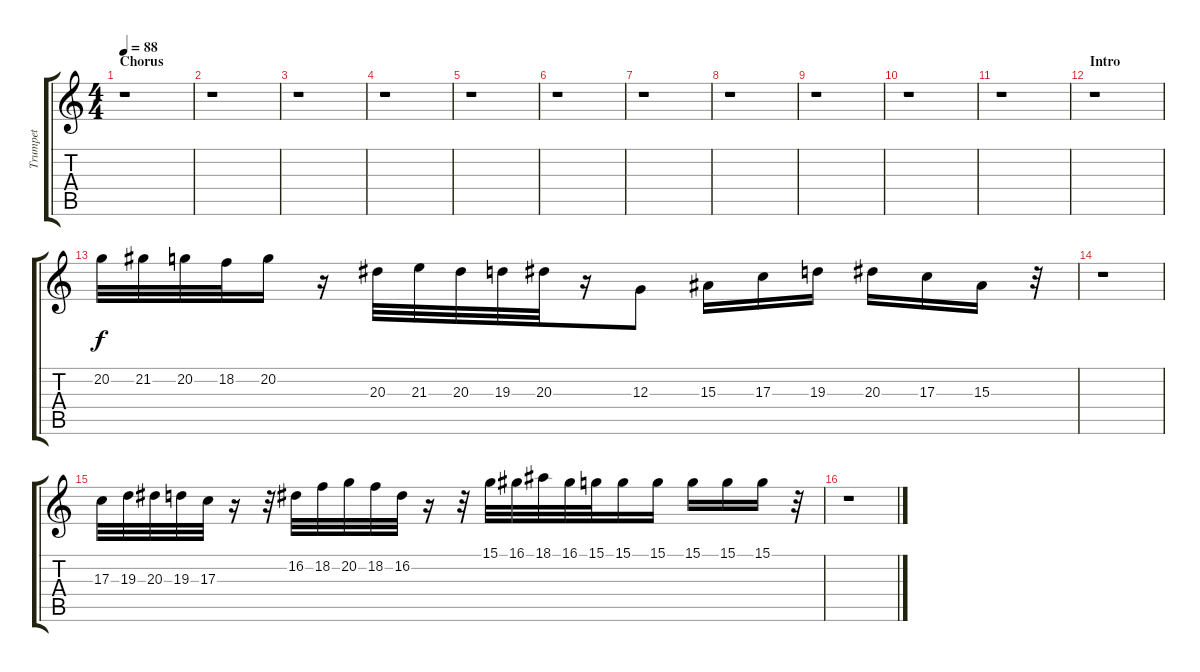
\track ("Trumpet" "Trumpet") {instrument trumpet}
\staff {score tabs}
\tuning (E4 B3 G3 D3 A2 E2) {hide}
\ts (4 4)
\section ("" "Chorus")
\tempo 88
\clef g2
\ks c
r.1{dy f} |
r.1 |
r.1 |
r.1 |
r.1 |
r.1 |
r.1 |
r.1 |
r.1 |
\section ("" "")
r.1 |
r.1 |
\section ("" "Intro")
r.1 |
20.2.32 21.2.32 20.2.32 18.2.32 20.2.16 r.16 20.3.32 21.3.32 20.3.32 19.3.32 20.3.32 r.16 12.3.8 15.3.16 17.3.16 19.3.16 20.3.16 17.3.16 15.3.16 r.32 |
r.1 |
17.3.32 19.3.32 20.3.32 19.3.32 17.3.32 r.16 r.32 16.2.32 18.2.32 20.2.32 18.2.32 16.2.32 r.16 r.32 15.1.32 16.1.32 18.1.32 16.1.32 15.1.32 15.1.16 15.1.16 15.1.16 15.1.16 15.1.16 r.32 |
r.1
